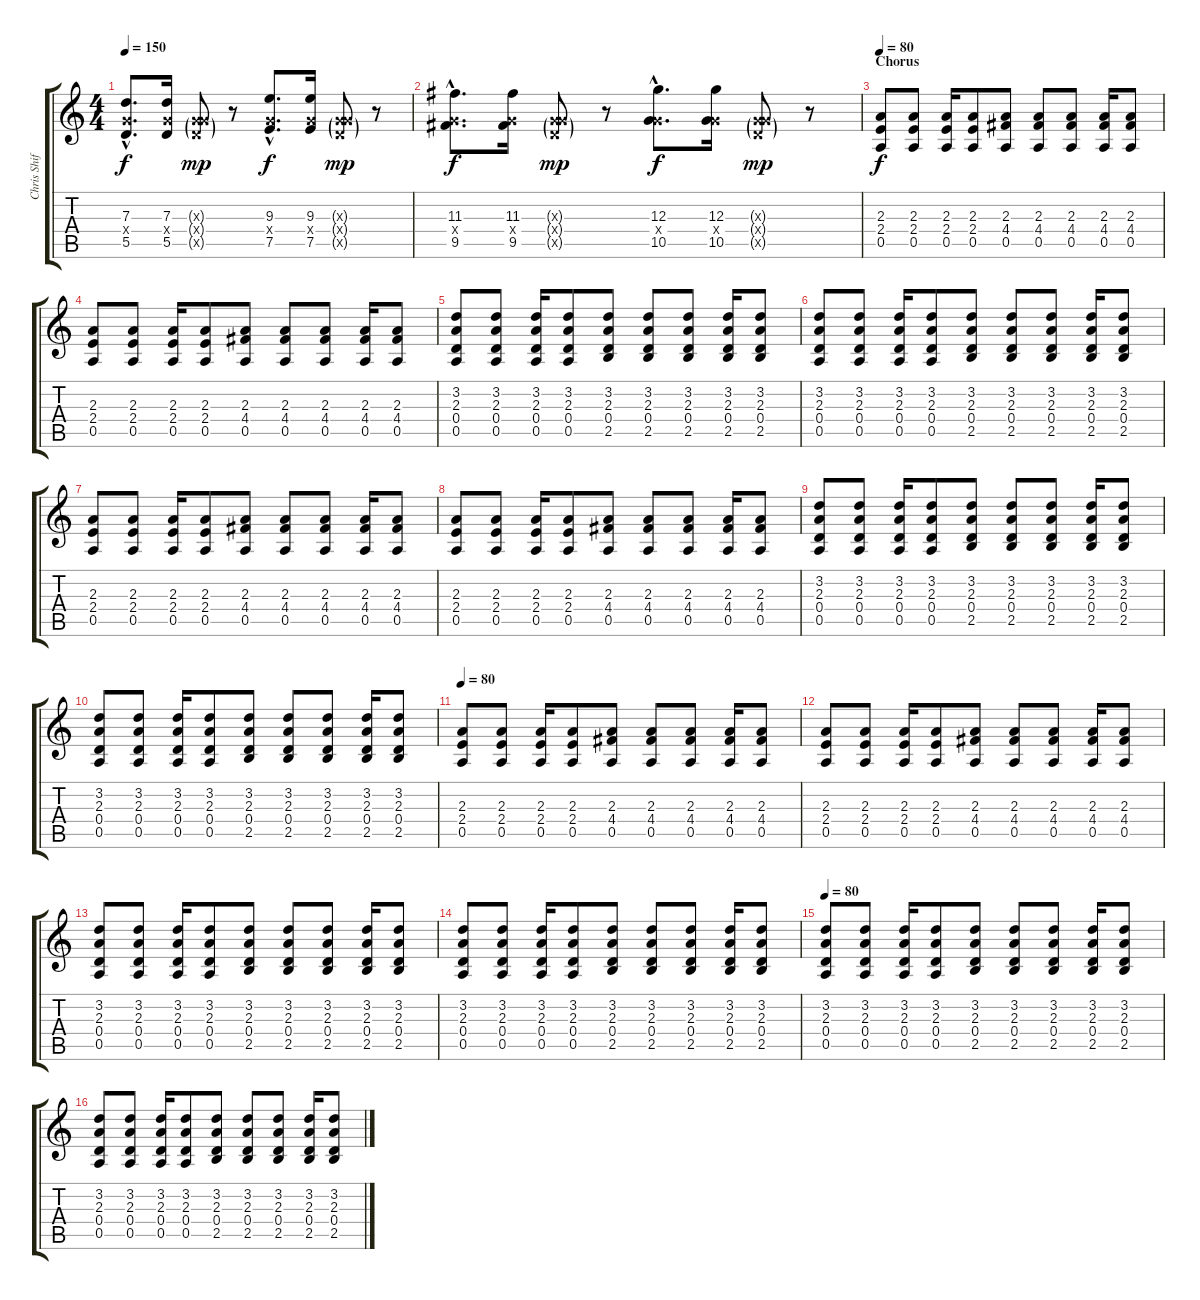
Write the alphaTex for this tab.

\track ("Chris Shiflett" "Chris Shif") {instrument distortionguitar}
\staff {score tabs}
\tuning (E4 B3 G3 D3 A2 E2) {hide}
\ts (4 4)
\tempo 150
\clef g2
\ks c
(7.3{hac} 5.4{hac x} 5.5{hac}).8{d dy f} (7.3 5.4{x} 5.5).16 (0.3{g x} 5.4{g x} 5.5{g x}).8{dy mp} r.8 (9.3{hac} 5.4{hac x} 7.5{hac}).8{d dy f} (9.3 5.4{x} 7.5).16 (0.3{g x} 5.4{g x} 5.5{g x}).8{dy mp} r.8 |
(11.3{hac} 5.4{hac x} 9.5{hac}).8{d dy f} (11.3 5.4{x} 9.5).16 (0.3{g x} 5.4{g x} 5.5{g x}).8{dy mp} r.8 (12.3{hac} 5.4{hac x} 10.5{hac}).8{d dy f} (12.3 5.4{x} 10.5).16 (0.3{g x} 5.4{g x} 5.5{g x}).8{dy mp} r.8 |
\section ("" "Chorus")
\tempo 80
(2.3 2.4 0.5).8{dy f} (2.3 2.4 0.5).8 (2.3 2.4 0.5).16 (2.3 2.4 0.5).8 (2.3 4.4 0.5).8 (2.3 4.4 0.5).8 (2.3 4.4 0.5).8 (2.3 4.4 0.5).16 (2.3 4.4 0.5).8 |
(2.3 2.4 0.5).8 (2.3 2.4 0.5).8 (2.3 2.4 0.5).16 (2.3 2.4 0.5).8 (2.3 4.4 0.5).8 (2.3 4.4 0.5).8 (2.3 4.4 0.5).8 (2.3 4.4 0.5).16 (2.3 4.4 0.5).8 |
(3.2 2.3 0.4 0.5).8 (3.2 2.3 0.4 0.5).8 (3.2 2.3 0.4 0.5).16 (3.2 2.3 0.4 0.5).8 (3.2 2.3 0.4 2.5).8 (3.2 2.3 0.4 2.5).8 (3.2 2.3 0.4 2.5).8 (3.2 2.3 0.4 2.5).16 (3.2 2.3 0.4 2.5).8 |
(3.2 2.3 0.4 0.5).8 (3.2 2.3 0.4 0.5).8 (3.2 2.3 0.4 0.5).16 (3.2 2.3 0.4 0.5).8 (3.2 2.3 0.4 2.5).8 (3.2 2.3 0.4 2.5).8 (3.2 2.3 0.4 2.5).8 (3.2 2.3 0.4 2.5).16 (3.2 2.3 0.4 2.5).8 |
(2.3 2.4 0.5).8 (2.3 2.4 0.5).8 (2.3 2.4 0.5).16 (2.3 2.4 0.5).8 (2.3 4.4 0.5).8 (2.3 4.4 0.5).8 (2.3 4.4 0.5).8 (2.3 4.4 0.5).16 (2.3 4.4 0.5).8 |
(2.3 2.4 0.5).8 (2.3 2.4 0.5).8 (2.3 2.4 0.5).16 (2.3 2.4 0.5).8 (2.3 4.4 0.5).8 (2.3 4.4 0.5).8 (2.3 4.4 0.5).8 (2.3 4.4 0.5).16 (2.3 4.4 0.5).8 |
(3.2 2.3 0.4 0.5).8 (3.2 2.3 0.4 0.5).8 (3.2 2.3 0.4 0.5).16 (3.2 2.3 0.4 0.5).8 (3.2 2.3 0.4 2.5).8 (3.2 2.3 0.4 2.5).8 (3.2 2.3 0.4 2.5).8 (3.2 2.3 0.4 2.5).16 (3.2 2.3 0.4 2.5).8 |
(3.2 2.3 0.4 0.5).8 (3.2 2.3 0.4 0.5).8 (3.2 2.3 0.4 0.5).16 (3.2 2.3 0.4 0.5).8 (3.2 2.3 0.4 2.5).8 (3.2 2.3 0.4 2.5).8 (3.2 2.3 0.4 2.5).8 (3.2 2.3 0.4 2.5).16 (3.2 2.3 0.4 2.5).8 |
\tempo 80
(2.3 2.4 0.5).8 (2.3 2.4 0.5).8 (2.3 2.4 0.5).16 (2.3 2.4 0.5).8 (2.3 4.4 0.5).8 (2.3 4.4 0.5).8 (2.3 4.4 0.5).8 (2.3 4.4 0.5).16 (2.3 4.4 0.5).8 |
(2.3 2.4 0.5).8 (2.3 2.4 0.5).8 (2.3 2.4 0.5).16 (2.3 2.4 0.5).8 (2.3 4.4 0.5).8 (2.3 4.4 0.5).8 (2.3 4.4 0.5).8 (2.3 4.4 0.5).16 (2.3 4.4 0.5).8 |
(3.2 2.3 0.4 0.5).8 (3.2 2.3 0.4 0.5).8 (3.2 2.3 0.4 0.5).16 (3.2 2.3 0.4 0.5).8 (3.2 2.3 0.4 2.5).8 (3.2 2.3 0.4 2.5).8 (3.2 2.3 0.4 2.5).8 (3.2 2.3 0.4 2.5).16 (3.2 2.3 0.4 2.5).8 |
(3.2 2.3 0.4 0.5).8 (3.2 2.3 0.4 0.5).8 (3.2 2.3 0.4 0.5).16 (3.2 2.3 0.4 0.5).8 (3.2 2.3 0.4 2.5).8 (3.2 2.3 0.4 2.5).8 (3.2 2.3 0.4 2.5).8 (3.2 2.3 0.4 2.5).16 (3.2 2.3 0.4 2.5).8 |
\tempo 80
(3.2 2.3 0.4 0.5).8 (3.2 2.3 0.4 0.5).8 (3.2 2.3 0.4 0.5).16 (3.2 2.3 0.4 0.5).8 (3.2 2.3 0.4 2.5).8 (3.2 2.3 0.4 2.5).8 (3.2 2.3 0.4 2.5).8 (3.2 2.3 0.4 2.5).16 (3.2 2.3 0.4 2.5).8 |
(3.2 2.3 0.4 0.5).8 (3.2 2.3 0.4 0.5).8 (3.2 2.3 0.4 0.5).16 (3.2 2.3 0.4 0.5).8 (3.2 2.3 0.4 2.5).8 (3.2 2.3 0.4 2.5).8 (3.2 2.3 0.4 2.5).8 (3.2 2.3 0.4 2.5).16 (3.2 2.3 0.4 2.5).8
